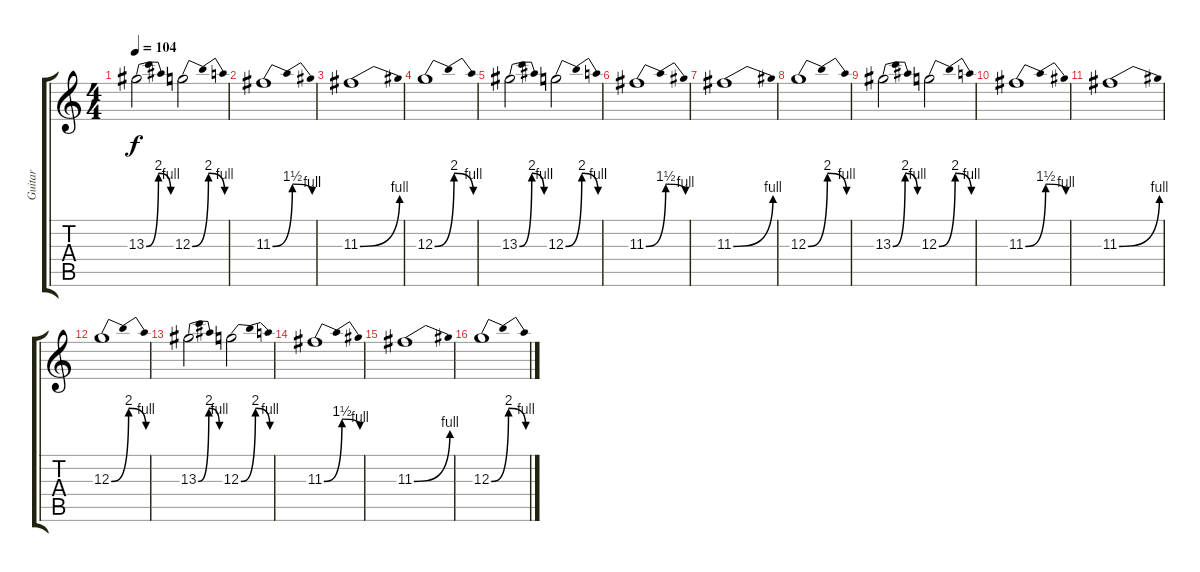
\track ("Guitar " "Guitar ") {instrument distortionguitar}
\staff {score tabs}
\tuning (E4 B3 G3 D3 A2 E2) {hide}
\ts (4 4)
\tempo 104
\clef g2
\ks c
13.3{be (bendrelease 0 0 30 8 30 8 60 4)}.2{dy f} 12.3{be (bendrelease 0 0 30 8 30 8 60 4)}.2 |
11.3{be (bendrelease 0 0 30 6 30 6 60 4)}.1 |
11.3{be (bend 0 0 60 4)}.1 |
12.3{be (bendrelease 0 0 30 8 30 8 60 4)}.1 |
13.3{be (bendrelease 0 0 30 8 30 8 60 4)}.2 12.3{be (bendrelease 0 0 30 8 30 8 60 4)}.2 |
11.3{be (bendrelease 0 0 30 6 30 6 60 4)}.1 |
11.3{be (bend 0 0 60 4)}.1 |
12.3{be (bendrelease 0 0 30 8 30 8 60 4)}.1 |
13.3{be (bendrelease 0 0 30 8 30 8 60 4)}.2 12.3{be (bendrelease 0 0 30 8 30 8 60 4)}.2 |
11.3{be (bendrelease 0 0 30 6 30 6 60 4)}.1 |
11.3{be (bend 0 0 60 4)}.1 |
12.3{be (bendrelease 0 0 30 8 30 8 60 4)}.1 |
13.3{be (bendrelease 0 0 30 8 30 8 60 4)}.2 12.3{be (bendrelease 0 0 30 8 30 8 60 4)}.2 |
11.3{be (bendrelease 0 0 30 6 30 6 60 4)}.1 |
11.3{be (bend 0 0 60 4)}.1 |
12.3{be (bendrelease 0 0 30 8 30 8 60 4)}.1
